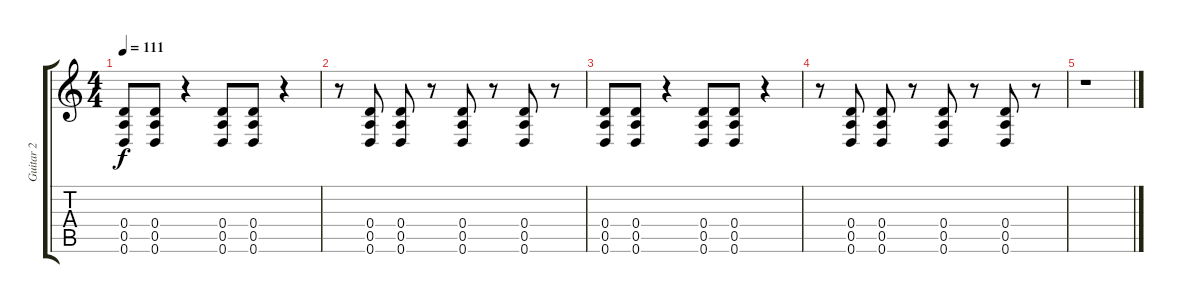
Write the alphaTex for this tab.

\track ("Guitar 2" "Guitar 2") {instrument distortionguitar}
\staff {score tabs}
\tuning (E4 B3 G3 D3 A2 D2) {hide}
\ts (4 4)
\tempo 111
\clef g2
\ks c
(0.4 0.5 0.6).8{dy f} (0.4 0.5 0.6).8 r.4 (0.4 0.5 0.6).8 (0.4 0.5 0.6).8 r.4 |
r.8 (0.4 0.5 0.6).8 (0.4 0.5 0.6).8 r.8 (0.4 0.5 0.6).8 r.8 (0.4 0.5 0.6).8 r.8 |
(0.4 0.5 0.6).8 (0.4 0.5 0.6).8 r.4 (0.4 0.5 0.6).8 (0.4 0.5 0.6).8 r.4 |
r.8 (0.4 0.5 0.6).8 (0.4 0.5 0.6).8 r.8 (0.4 0.5 0.6).8 r.8 (0.4 0.5 0.6).8 r.8 |
r.1
